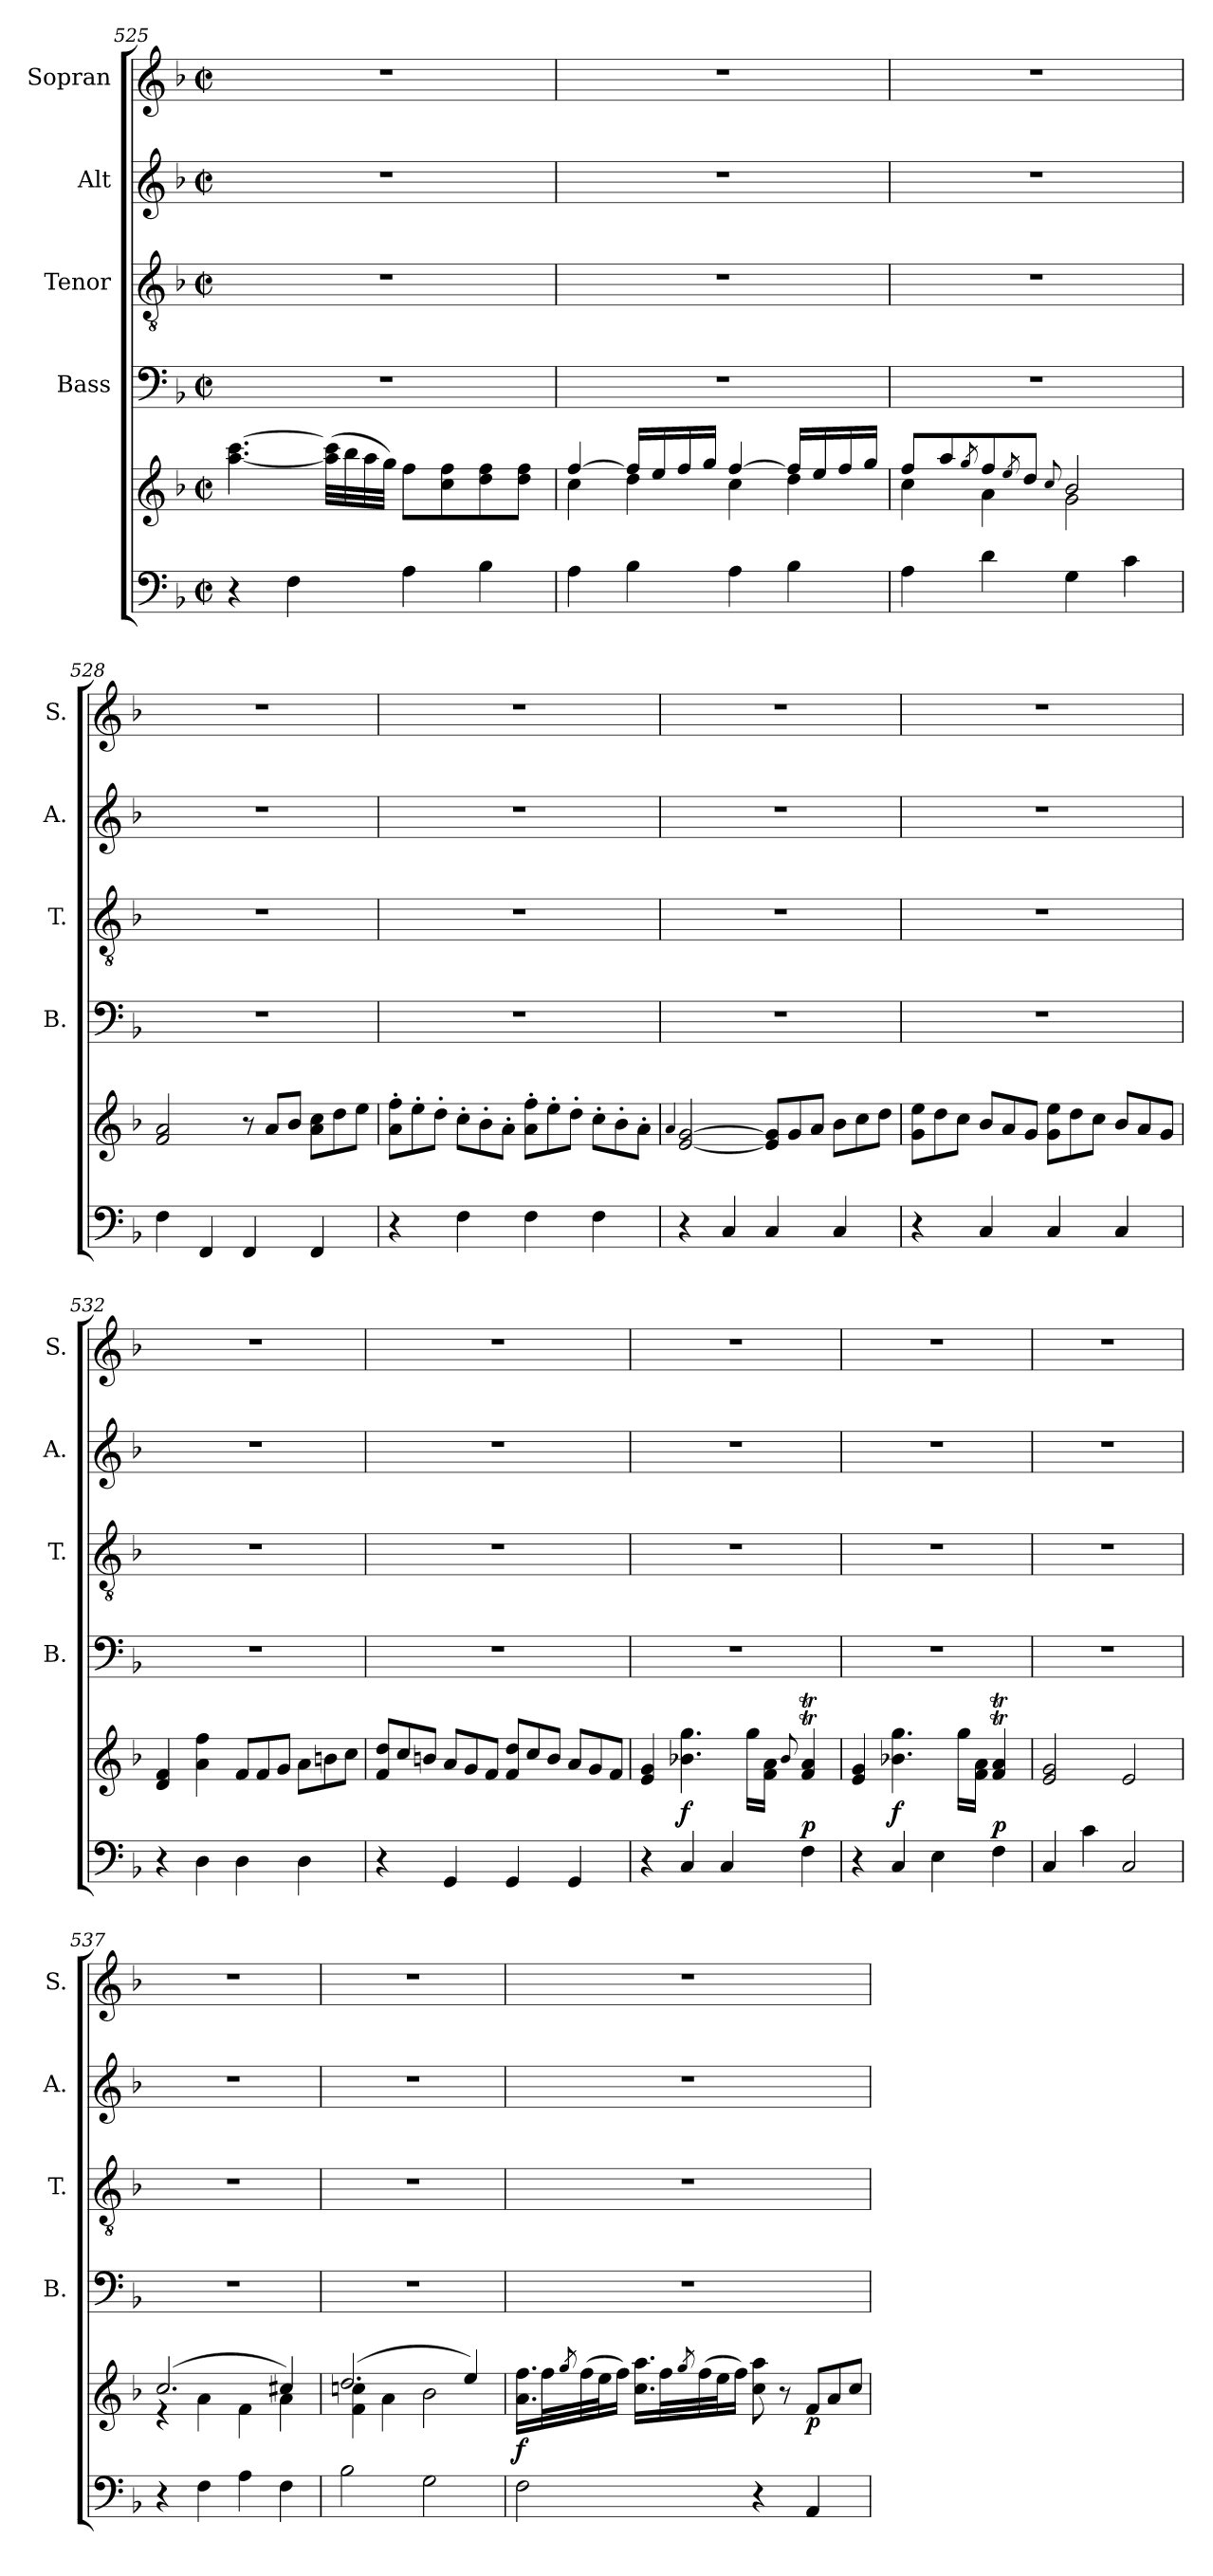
**kern	**kern	**dynam	**kern	**kern	**kern	**kern
*part5	*part5	*part5	*part4	*part3	*part2	*part1
*staff6	*staff5	*staff5/6	*staff4	*staff3	*staff2	*staff1
*	*	*	*I"Bass	*I"Tenor	*I"Alt	*I"Sopran
*	*	*	*I'B.	*I'T.	*I'A.	*I'S.
*clefF4	*clefG2	*	*clefF4	*clefGv2	*clefG2	*clefG2
*k[b-]	*k[b-]	*	*k[b-]	*k[b-]	*k[b-]	*k[b-]
*F:	*F:	*	*F:	*F:	*F:	*F:
*M2/2	*M2/2	*	*M2/2	*M2/2	*M2/2	*M2/2
*met(c|)	*met(c|)	*	*met(c|)	*met(c|)	*met(c|)	*met(c|)
=525	=525	=525	=525	=525	=525	=525
4r	[4.aa\ [4.ccc\	.	1r	1r	1r	1r
4F\	.	.	.	.	.	.
.	(>32aa\] 32ccc\]LLL	.	.	.	.	.
.	32bb-\	.	.	.	.	.
.	32aa\	.	.	.	.	.
.	32gg\JJJ)	.	.	.	.	.
4A\	8ff\L	.	.	.	.	.
.	8cc\ 8ff\	.	.	.	.	.
4B-\	8dd\ 8ff\	.	.	.	.	.
.	8dd\ 8ff\J	.	.	.	.	.
=526	=526	=526	=526	=526	=526	=526
*	*^	*	*	*	*	*
4A\	[>4ff/	4cc\	.	1r	1r	1r	1r
4B-\	16ff/LL]	4dd\	.	.	.	.	.
.	16ee/	.	.	.	.	.	.
.	16ff/	.	.	.	.	.	.
.	16gg/JJ	.	.	.	.	.	.
4A\	[>4ff/	4cc\	.	.	.	.	.
4B-\	16ff/LL]	4dd\	.	.	.	.	.
.	16ee/	.	.	.	.	.	.
.	16ff/	.	.	.	.	.	.
.	16gg/JJ	.	.	.	.	.	.
!!LO:LB:g=z
=527	=527	=527	=527	=527	=527	=527	=527
4A\	8ff/L	4cc\	.	1r	1r	1r	1r
.	8aa/	.	.	.	.	.	.
.	8qgg/	.	.	.	.	.	.
4d\	8ff/	4a\	.	.	.	.	.
.	8qee/	.	.	.	.	.	.
.	8dd/J	.	.	.	.	.	.
.	8qqcc/	.	.	.	.	.	.
4G\	2b-/	2g\	.	.	.	.	.
4c\	.	.	.	.	.	.	.
*	*v	*v	*	*	*	*	*
=528	=528	=528	=528	=528	=528	=528
4F\	2f/ 2a/	.	1r	1r	1r	1r
4FF/	.	.	.	.	.	.
*	*Xtuplet	*	*	*	*	*
4FF/	12r	.	.	.	.	.
.	12a/L	.	.	.	.	.
.	12b-/J	.	.	.	.	.
4FF/	12a\ 12cc\L	.	.	.	.	.
.	12dd\	.	.	.	.	.
.	12ee\J	.	.	.	.	.
=529	=529	=529	=529	=529	=529	=529
4r	12a\'> 12ff\'>L	.	1r	1r	1r	1r
.	12ee'>\	.	.	.	.	.
.	12dd'>\J	.	.	.	.	.
4F\	12cc'>\L	.	.	.	.	.
.	12b-'>\	.	.	.	.	.
.	12a'>\J	.	.	.	.	.
4F\	12a\'> 12ff\'>L	.	.	.	.	.
.	12ee'>\	.	.	.	.	.
.	12dd'>\J	.	.	.	.	.
4F\	12cc'>\L	.	.	.	.	.
.	12b-'>\	.	.	.	.	.
.	12a'>\J	.	.	.	.	.
=530	=530	=530	=530	=530	=530	=530
.	4qqa/	.	.	.	.	.
4r	[2e/ [2g/	.	1r	1r	1r	1r
4C/	.	.	.	.	.	.
4C/	12e/] 12g/]L	.	.	.	.	.
.	12g/	.	.	.	.	.
.	12a/J	.	.	.	.	.
4C/	12b-\L	.	.	.	.	.
.	12cc\	.	.	.	.	.
.	12dd\J	.	.	.	.	.
!!LO:PB:g=z
=531	=531	=531	=531	=531	=531	=531
4r	12g\ 12ee\L	.	1r	1r	1r	1r
.	12dd\	.	.	.	.	.
.	12cc\J	.	.	.	.	.
4C/	12b-/L	.	.	.	.	.
.	12a/	.	.	.	.	.
.	12g/J	.	.	.	.	.
4C/	12g\ 12ee\L	.	.	.	.	.
.	12dd\	.	.	.	.	.
.	12cc\J	.	.	.	.	.
4C/	12b-/L	.	.	.	.	.
.	12a/	.	.	.	.	.
.	12g/J	.	.	.	.	.
=532	=532	=532	=532	=532	=532	=532
4r	4d/ 4f/	.	1r	1r	1r	1r
4D\	4a\ 4ff\	.	.	.	.	.
4D\	12f/L	.	.	.	.	.
.	12f/	.	.	.	.	.
.	12g/J	.	.	.	.	.
4D\	12a\L	.	.	.	.	.
.	12bn\	.	.	.	.	.
.	12cc\J	.	.	.	.	.
=533	=533	=533	=533	=533	=533	=533
4r	12f/ 12dd/L	.	1r	1r	1r	1r
.	12cc/	.	.	.	.	.
.	12bn/J	.	.	.	.	.
4GG/	12a/L	.	.	.	.	.
.	12g/	.	.	.	.	.
.	12f/J	.	.	.	.	.
4GG/	12f/ 12dd/L	.	.	.	.	.
.	12cc/	.	.	.	.	.
.	12b/J	.	.	.	.	.
4GG/	12a/L	.	.	.	.	.
.	12g/	.	.	.	.	.
.	12f/J	.	.	.	.	.
=534	=534	=534	=534	=534	=534	=534
4r	4e/ 4g/	.	1r	1r	1r	1r
!	!	!LO:DY:a=2	!	!	!	!
4C/	4.b-X\ 4.gg\	f	.	.	.	.
4C/	.	.	.	.	.	.
.	16gg\LL	.	.	.	.	.
.	16f\ 16a\JJ	.	.	.	.	.
.	8qqb-/	.	.	.	.	.
!	!	!LO:DY:a=2	!	!	!	!
4F\	4f/T 4a/T	p	.	.	.	.
!!LO:LB:g=z
=535	=535	=535	=535	=535	=535	=535
4r	4e/ 4g/	.	1r	1r	1r	1r
!	!	!LO:DY:a=2	!	!	!	!
4C/	4.b-X\ 4.gg\	f	.	.	.	.
4E\	.	.	.	.	.	.
.	16gg\LL	.	.	.	.	.
.	16f\ 16a\JJ	.	.	.	.	.
!	!	!LO:DY:a=2	!	!	!	!
4F\	4f/T 4a/T	p	.	.	.	.
=536	=536	=536	=536	=536	=536	=536
4C/	2e/ 2g/	.	1r	1r	1r	1r
4c\	.	.	.	.	.	.
2C/	2e/	.	.	.	.	.
=537	=537	=537	=537	=537	=537	=537
*	*^	*	*	*	*	*
4r	(2.cc/	4re	.	1r	1r	1r	1r
4F\	.	4a\	.	.	.	.	.
4A\	.	4f\	.	.	.	.	.
4F\	4cc#X/)	4a\	.	.	.	.	.
=538	=538	=538	=538	=538	=538	=538	=538
2B-\	(2.dd/	4f\ 4ccn\	.	1r	1r	1r	1r
.	.	4a\	.	.	.	.	.
2G\	.	2b-\	.	.	.	.	.
.	4ee/)	.	.	.	.	.	.
*	*v	*v	*	*	*	*	*
=539	=539	=539	=539	=539	=539	=539
!	!	!LO:DY:b	!	!	!	!
2F\	16.a\ 16.ff\LL	f	1r	1r	1r	1r
.	32ff\L	.	.	.	.	.
.	8qgg/	.	.	.	.	.
.	(>32ff\	.	.	.	.	.
.	32ee\J	.	.	.	.	.
.	16ff\JJ)	.	.	.	.	.
.	16.cc\ 16.aa\LL	.	.	.	.	.
.	32ff\L	.	.	.	.	.
.	8qgg/	.	.	.	.	.
.	(>32ff\	.	.	.	.	.
.	32ee\J	.	.	.	.	.
.	16ff\JJ)	.	.	.	.	.
4r	8cc\ 8aa\	.	.	.	.	.
.	8r	.	.	.	.	.
!	!	!LO:DY:b	!	!	!	!
4AA/	12f/L	p	.	.	.	.
.	12a/	.	.	.	.	.
.	12cc/J	.	.	.	.	.
=	=	=	=	=	=	=
*-	*-	*-	*-	*-	*-	*-
